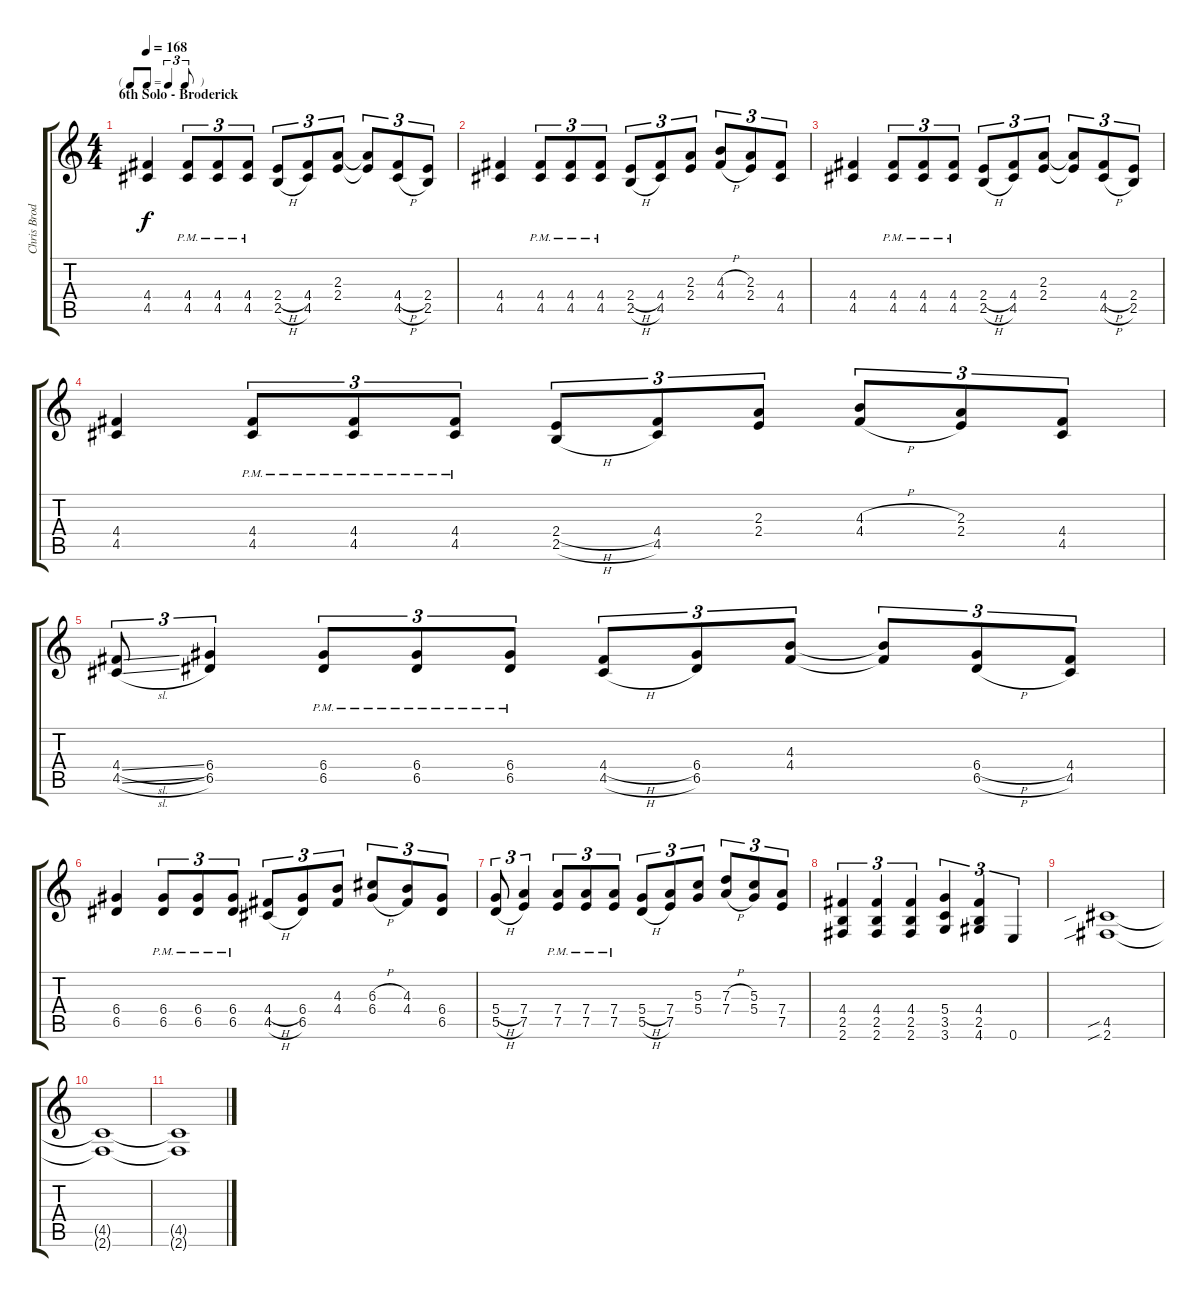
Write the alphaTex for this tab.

\track ("Chris Broderick Rhythm" "Chris Brod") {instrument distortionguitar}
\staff {score tabs}
\tuning (E4 B3 G3 D3 A2 E2) {hide}
\ts (4 4)
\tf triplet8th
\section ("" "6th Solo - Broderick")
\tempo 168
\clef g2
\ks c
(4.4 4.5).4{dy f} (4.4{pm} 4.5{pm}).8{tu (3 2)} (4.4{pm} 4.5{pm}).8{tu (3 2)} (4.4{pm} 4.5{pm}).8{tu (3 2)} (2.4{h} 2.5{h}).8{tu (3 2)} (4.4 4.5).8{tu (3 2)} (2.3 2.4).8{tu (3 2)} (2.3{t} 2.4{t}).8{tu (3 2)} (4.4{h} 4.5{h}).8{tu (3 2)} (2.4 2.5).8{tu (3 2)} |
(4.4 4.5).4 (4.4{pm} 4.5{pm}).8{tu (3 2)} (4.4{pm} 4.5{pm}).8{tu (3 2)} (4.4{pm} 4.5{pm}).8{tu (3 2)} (2.4{h} 2.5{h}).8{tu (3 2)} (4.4 4.5).8{tu (3 2)} (2.3 2.4).8{tu (3 2)} (4.3{h} 4.4{h}).8{tu (3 2)} (2.3 2.4).8{tu (3 2)} (4.4 4.5).8{tu (3 2)} |
(4.4 4.5).4 (4.4{pm} 4.5{pm}).8{tu (3 2)} (4.4{pm} 4.5{pm}).8{tu (3 2)} (4.4{pm} 4.5{pm}).8{tu (3 2)} (2.4{h} 2.5{h}).8{tu (3 2)} (4.4 4.5).8{tu (3 2)} (2.3 2.4).8{tu (3 2)} (2.3{t} 2.4{t}).8{tu (3 2)} (4.4{h} 4.5{h}).8{tu (3 2)} (2.4 2.5).8{tu (3 2)} |
(4.4 4.5).4 (4.4{pm} 4.5{pm}).8{tu (3 2)} (4.4{pm} 4.5{pm}).8{tu (3 2)} (4.4{pm} 4.5{pm}).8{tu (3 2)} (2.4{h} 2.5{h}).8{tu (3 2)} (4.4 4.5).8{tu (3 2)} (2.3 2.4).8{tu (3 2)} (4.3{h} 4.4{h}).8{tu (3 2)} (2.3 2.4).8{tu (3 2)} (4.4 4.5).8{tu (3 2)} |
(4.4{sl} 4.5{sl}).8{tu (3 2)} (6.4 6.5).4{tu (3 2)} (6.4{pm} 6.5{pm}).8{tu (3 2)} (6.4{pm} 6.5{pm}).8{tu (3 2)} (6.4{pm} 6.5{pm}).8{tu (3 2)} (4.4{h} 4.5{h}).8{tu (3 2)} (6.4 6.5).8{tu (3 2)} (4.3 4.4).8{tu (3 2)} (4.3{t} 4.4{t}).8{tu (3 2)} (6.4{h} 6.5{h}).8{tu (3 2)} (4.4 4.5).8{tu (3 2)} |
(6.4 6.5).4 (6.4{pm} 6.5{pm}).8{tu (3 2)} (6.4{pm} 6.5{pm}).8{tu (3 2)} (6.4{pm} 6.5{pm}).8{tu (3 2)} (4.4{h} 4.5{h}).8{tu (3 2)} (6.4 6.5).8{tu (3 2)} (4.3 4.4).8{tu (3 2)} (6.3{h} 6.4{h}).8{tu (3 2)} (4.3 4.4).8{tu (3 2)} (6.4 6.5).8{tu (3 2)} |
(5.4{h} 5.5{h}).8{tu (3 2)} (7.4 7.5).4{tu (3 2)} (7.4{pm} 7.5{pm}).8{tu (3 2)} (7.4{pm} 7.5{pm}).8{tu (3 2)} (7.4{pm} 7.5{pm}).8{tu (3 2)} (5.4{h} 5.5{h}).8{tu (3 2)} (7.4 7.5).8{tu (3 2)} (5.3 5.4).8{tu (3 2)} (7.3{h} 7.4{h}).8{tu (3 2)} (5.3 5.4).8{tu (3 2)} (7.4 7.5).8{tu (3 2)} |
(4.4 2.5 2.6).4{tu (3 2)} (4.4 2.5 2.6).4{tu (3 2)} (4.4 2.5 2.6).4{tu (3 2)} (5.4 3.5 3.6).4{tu (3 2)} (4.4 2.5 4.6).4{tu (3 2)} 0.6.4{tu (3 2)} |
(4.5{sib} 2.6{sib}).1 |
(4.5{t} 2.6{t}).1 |
(4.5{t} 2.6{t}).1
